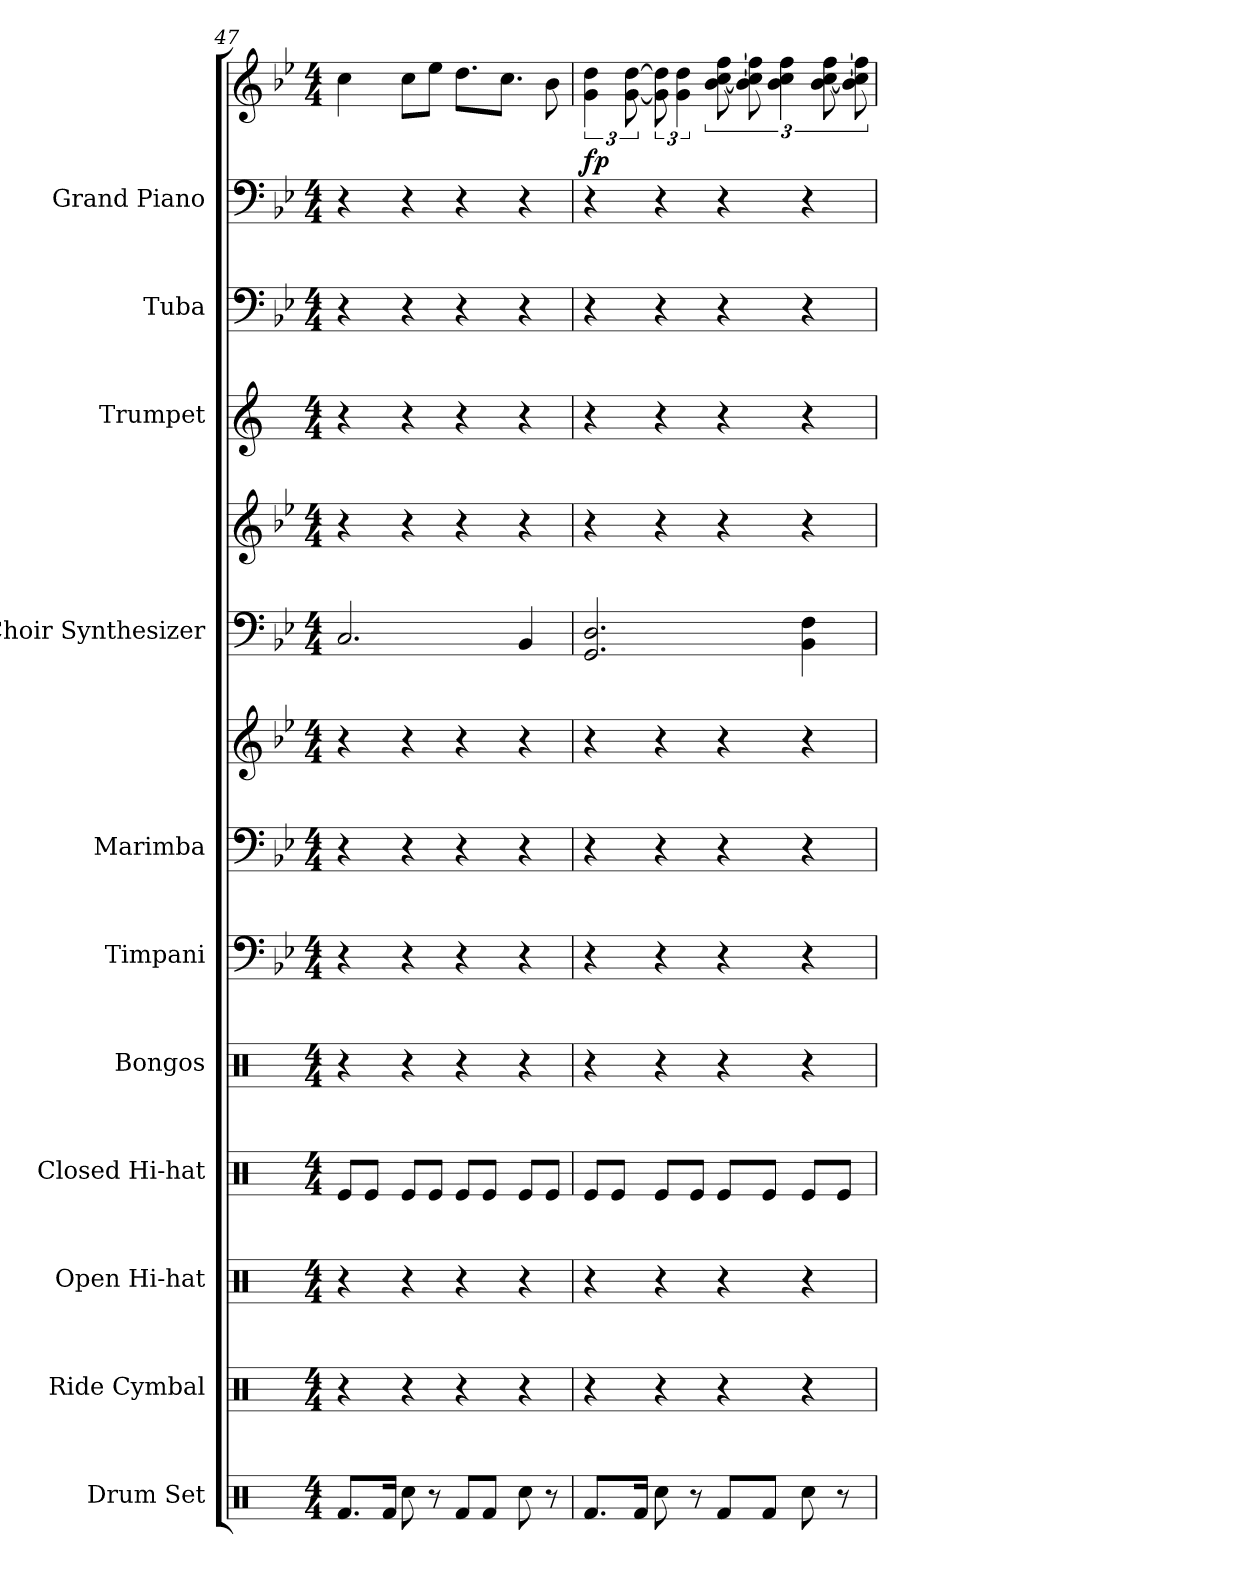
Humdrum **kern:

**kern	**kern	**kern	**kern	**kern	**kern	**kern	**kern	**kern	**kern	**kern	**kern	**kern	**kern	**dynam
*part11	*part10	*part9	*part8	*part7	*part6	*part5	*part5	*part4	*part4	*part3	*part2	*part1	*part1	*part1
*staff14	*staff13	*staff12	*staff11	*staff10	*staff9	*staff8	*staff7	*staff6	*staff5	*staff4	*staff3	*staff2	*staff1	*staff1/2
*I"Drum Set	*I"Ride Cymbal	*I"Open Hi-hat	*I"Closed Hi-hat	*I"Bongos	*I"Timpani	*I"Marimba	*	*I"Choir Synthesizer	*	*I"Trumpet	*I"Tuba	*I"Grand Piano	*	*
*I'Drs.	*I'Ride C.	*I'Op. H-h	*I'Cl. H-h	*	*I'Timp.	*I'Mrm.	*	*I'Synth.	*	*I'Tpt.	*I'Tba.	*I'Pno.	*	*
*clefX	*clefX	*clefX	*clefX	*clefX	*clefF4	*clefF4	*clefG2	*clefF4	*clefG2	*clefG2	*clefF4	*clefF4	*clefG2	*
*	*	*	*	*	*	*	*	*	*	*ITrd1c2	*	*	*	*
*k[]	*k[]	*k[]	*k[]	*k[]	*k[b-e-]	*k[b-e-]	*k[b-e-]	*k[b-e-]	*k[b-e-]	*k[b-e-]	*k[b-e-]	*k[b-e-]	*k[b-e-]	*
*M4/4	*M4/4	*M4/4	*M4/4	*M4/4	*M4/4	*M4/4	*M4/4	*M4/4	*M4/4	*M4/4	*M4/4	*M4/4	*M4/4	*
=47	=47	=47	=47	=47	=47	=47	=47	=47	=47	=47	=47	=47	=47	=47
8.RfL	4r	4r	8ReL	4r	4r	4r	4r	2.C	4r	4r	4r	4r	4cc	.
.	.	.	8ReJ	.	.	.	.	.	.	.	.	.	.	.
16RfJk	.	.	.	.	.	.	.	.	.	.	.	.	.	.
8Rcc	4r	4r	8ReL	4r	4r	4r	4r	.	4r	4r	4r	4r	8ccL	.
8r	.	.	8ReJ	.	.	.	.	.	.	.	.	.	8ee-J	.
8RfL	4r	4r	8ReL	4r	4r	4r	4r	.	4r	4r	4r	4r	8.ddL	.
8RfJ	.	.	8ReJ	.	.	.	.	.	.	.	.	.	.	.
.	.	.	.	.	.	.	.	.	.	.	.	.	8.ccJ	.
8Rcc	4r	4r	8ReL	4r	4r	4r	4r	4BB-	4r	4r	4r	4r	.	.
8r	.	.	8ReJ	.	.	.	.	.	.	.	.	.	8b-	.
=48	=48	=48	=48	=48	=48	=48	=48	=48	=48	=48	=48	=48	=48	=48
!	!	!	!	!	!	!	!	!	!	!	!	!	!	!LO:DY:b
8.RfL	4r	4r	8ReL	4r	4r	4r	4r	2.D 2.GG	4r	4r	4r	4r	6g 6dd	fp
.	.	.	8ReJ	.	.	.	.	.	.	.	.	.	.	.
.	.	.	.	.	.	.	.	.	.	.	.	.	[12g [12dd	.
16RfJk	.	.	.	.	.	.	.	.	.	.	.	.	.	.
8Rcc	4r	4r	8ReL	4r	4r	4r	4r	.	4r	4r	4r	4r	12g] 12dd]	.
.	.	.	.	.	.	.	.	.	.	.	.	.	6g 6dd	.
8r	.	.	8ReJ	.	.	.	.	.	.	.	.	.	.	.
8RfL	4r	4r	8ReL	4r	4r	4r	4r	.	4r	4r	4r	4r	[12ff [12b- [12cc	.
.	.	.	.	.	.	.	.	.	.	.	.	.	12ff] 12b-] 12cc]	.
8RfJ	.	.	8ReJ	.	.	.	.	.	.	.	.	.	.	.
.	.	.	.	.	.	.	.	.	.	.	.	.	6ff 6b- 6cc	.
8Rcc	4r	4r	8ReL	4r	4r	4r	4r	4F 4BB-	4r	4r	4r	4r	.	.
.	.	.	.	.	.	.	.	.	.	.	.	.	[12ff [12b- [12cc	.
8r	.	.	8ReJ	.	.	.	.	.	.	.	.	.	.	.
.	.	.	.	.	.	.	.	.	.	.	.	.	12ff] 12b-] 12cc]	.
=	=	=	=	=	=	=	=	=	=	=	=	=	=	=
*-	*-	*-	*-	*-	*-	*-	*-	*-	*-	*-	*-	*-	*-	*-
